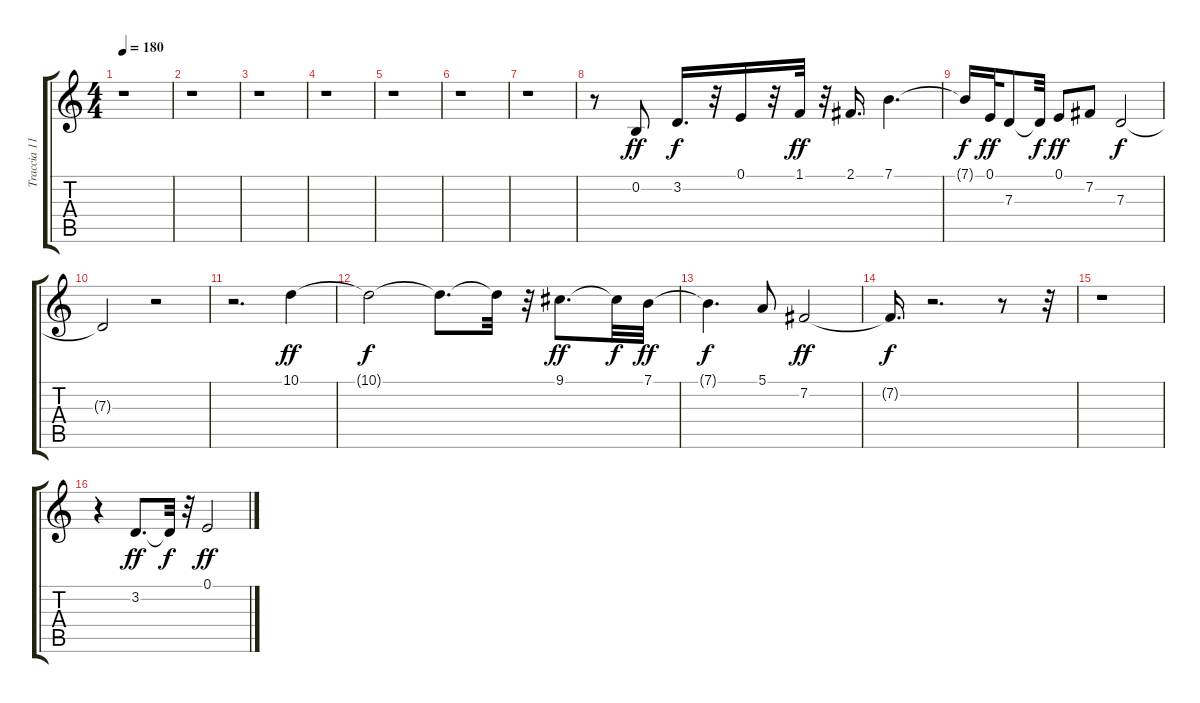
\track ("Traccia 11" "Traccia 11") {instrument sopranosax}
\staff {score tabs}
\tuning (E4 B3 G3 D3 A2 E2) {hide}
\ts (4 4)
\tempo 180
\clef g2
\ks c
r.1{dy f} |
r.1 |
r.1 |
r.1 |
r.1 |
r.1 |
r.1 |
r.8 0.2.8{dy ff} 3.2.16{d dy f} r.32 0.1.16 r.32 1.1.32{dy ff} r.32 2.1.16{d} 7.1.4{d} |
7.1{t}.16{dy f} 0.1.32{dy ff} 7.3.8 7.3{t}.32{dy f} 0.1.8{dy ff} 7.2.8 7.3.2{dy f} |
7.3{t}.2 r.2 |
r.2{d} 10.1.4{dy ff} |
10.1{t}.2{dy f} 10.1{t}.8{d} 10.1{t}.32 r.32 9.1.8{d dy ff} 9.1{t}.32{dy f} 7.1.32{dy ff} |
7.1{t}.4{d dy f} 5.1.8 7.2.2{dy ff} |
7.2{t}.16{d dy f} r.2{d} r.8 r.32 |
r.1 |
r.4 3.2.8{d dy ff} 3.2{t}.32{dy f} r.32 0.1.2{dy ff}
